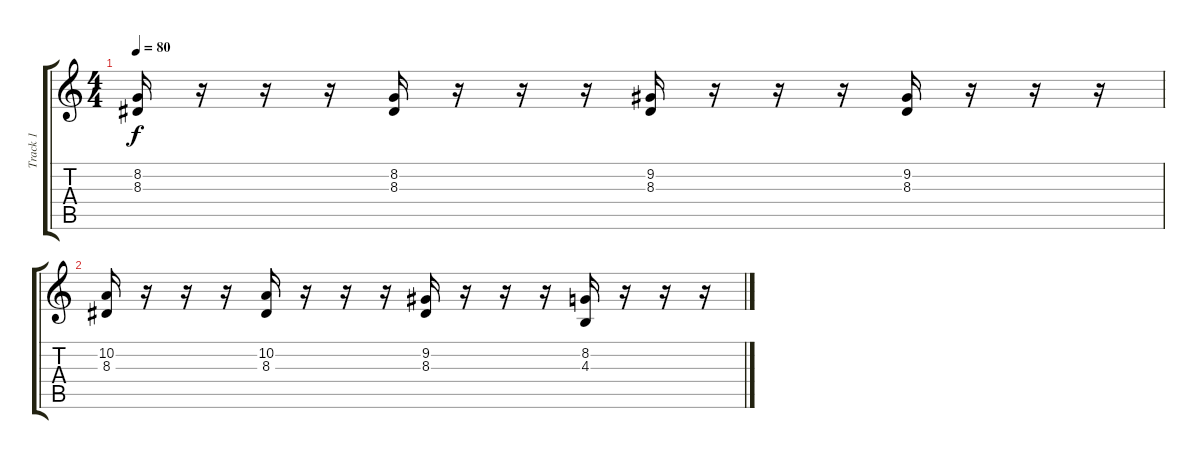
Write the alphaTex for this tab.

\track ("Track 1" "Track 1") {instrument viola}
\staff {score tabs}
\tuning (E4 B3 G3 D3 A2 E2) {hide}
\ts (4 4)
\tempo 80
\clef g2
\ks c
(8.2 8.3).16{dy f} r.16 r.16 r.16 (8.2 8.3).16 r.16 r.16 r.16 (9.2 8.3).16 r.16 r.16 r.16 (9.2 8.3).16 r.16 r.16 r.16 |
(10.2 8.3).16 r.16 r.16 r.16 (10.2 8.3).16 r.16 r.16 r.16 (9.2 8.3).16 r.16 r.16 r.16 (8.2 4.3).16 r.16 r.16 r.16
